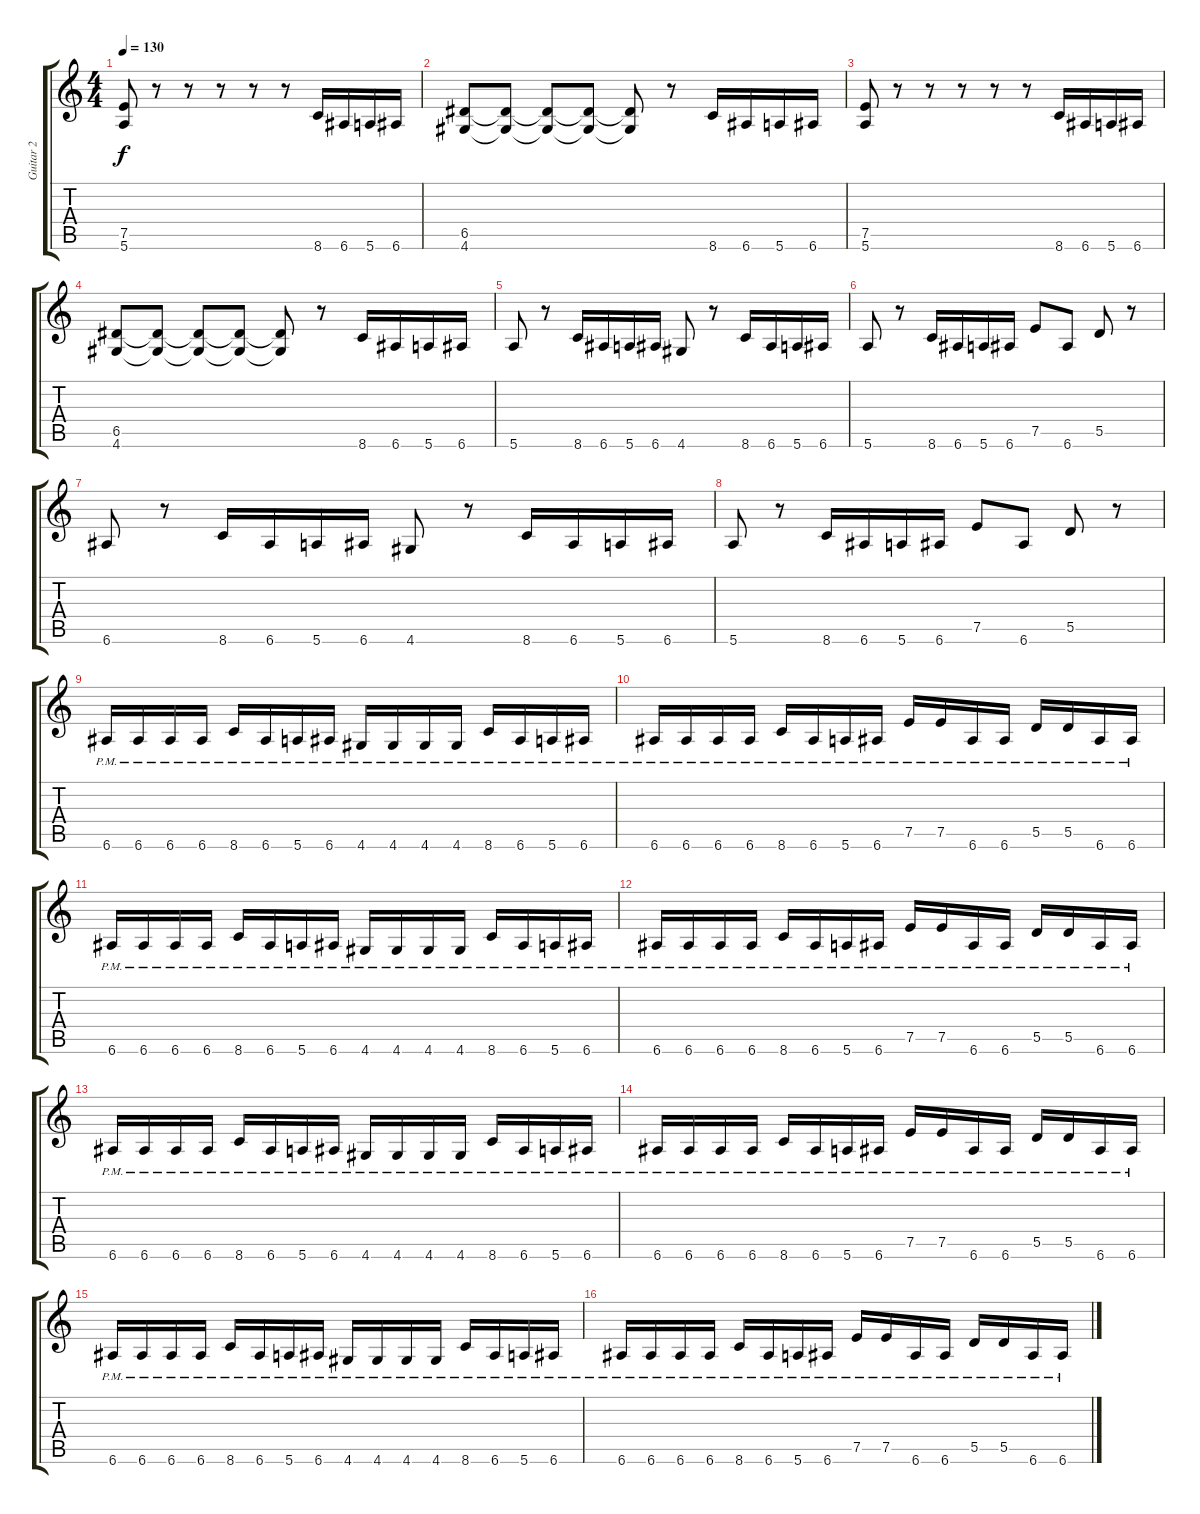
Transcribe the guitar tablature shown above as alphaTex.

\track ("Guitar 2" "Guitar 2") {instrument overdrivenguitar}
\staff {score tabs}
\tuning (E4 B3 G3 D3 A2 E2) {hide}
\ts (4 4)
\tempo 130
\clef g2
\ks c
(7.5 5.6).8{dy f} r.8 r.8 r.8 r.8 r.8 8.6.16 6.6.16 5.6.16 6.6.16 |
(6.5 4.6).8 (6.5{t} 4.6{t}).8 (6.5{t} 4.6{t}).8 (6.5{t} 4.6{t}).8 (6.5{t} 4.6{t}).8 r.8 8.6.16 6.6.16 5.6.16 6.6.16 |
(7.5 5.6).8 r.8 r.8 r.8 r.8 r.8 8.6.16 6.6.16 5.6.16 6.6.16 |
(6.5 4.6).8 (6.5{t} 4.6{t}).8 (6.5{t} 4.6{t}).8 (6.5{t} 4.6{t}).8 (6.5{t} 4.6{t}).8 r.8 8.6.16 6.6.16 5.6.16 6.6.16 |
5.6.8 r.8 8.6.16 6.6.16 5.6.16 6.6.16 4.6.8 r.8 8.6.16 6.6.16 5.6.16 6.6.16 |
5.6.8 r.8 8.6.16 6.6.16 5.6.16 6.6.16 7.5.8 6.6.8 5.5.8 r.8 |
6.6.8 r.8 8.6.16 6.6.16 5.6.16 6.6.16 4.6.8 r.8 8.6.16 6.6.16 5.6.16 6.6.16 |
5.6.8 r.8 8.6.16 6.6.16 5.6.16 6.6.16 7.5.8 6.6.8 5.5.8 r.8 |
6.6{pm}.16 6.6{pm}.16 6.6{pm}.16 6.6{pm}.16 8.6{pm}.16 6.6{pm}.16 5.6{pm}.16 6.6{pm}.16 4.6{pm}.16 4.6{pm}.16 4.6{pm}.16 4.6{pm}.16 8.6{pm}.16 6.6{pm}.16 5.6{pm}.16 6.6{pm}.16 |
6.6{pm}.16 6.6{pm}.16 6.6{pm}.16 6.6{pm}.16 8.6{pm}.16 6.6{pm}.16 5.6{pm}.16 6.6{pm}.16 7.5{pm}.16 7.5{pm}.16 6.6{pm}.16 6.6{pm}.16 5.5{pm}.16 5.5{pm}.16 6.6{pm}.16 6.6{pm}.16 |
6.6{pm}.16 6.6{pm}.16 6.6{pm}.16 6.6{pm}.16 8.6{pm}.16 6.6{pm}.16 5.6{pm}.16 6.6{pm}.16 4.6{pm}.16 4.6{pm}.16 4.6{pm}.16 4.6{pm}.16 8.6{pm}.16 6.6{pm}.16 5.6{pm}.16 6.6{pm}.16 |
6.6{pm}.16 6.6{pm}.16 6.6{pm}.16 6.6{pm}.16 8.6{pm}.16 6.6{pm}.16 5.6{pm}.16 6.6{pm}.16 7.5{pm}.16 7.5{pm}.16 6.6{pm}.16 6.6{pm}.16 5.5{pm}.16 5.5{pm}.16 6.6{pm}.16 6.6{pm}.16 |
6.6{pm}.16 6.6{pm}.16 6.6{pm}.16 6.6{pm}.16 8.6{pm}.16 6.6{pm}.16 5.6{pm}.16 6.6{pm}.16 4.6{pm}.16 4.6{pm}.16 4.6{pm}.16 4.6{pm}.16 8.6{pm}.16 6.6{pm}.16 5.6{pm}.16 6.6{pm}.16 |
6.6{pm}.16 6.6{pm}.16 6.6{pm}.16 6.6{pm}.16 8.6{pm}.16 6.6{pm}.16 5.6{pm}.16 6.6{pm}.16 7.5{pm}.16 7.5{pm}.16 6.6{pm}.16 6.6{pm}.16 5.5{pm}.16 5.5{pm}.16 6.6{pm}.16 6.6{pm}.16 |
6.6{pm}.16 6.6{pm}.16 6.6{pm}.16 6.6{pm}.16 8.6{pm}.16 6.6{pm}.16 5.6{pm}.16 6.6{pm}.16 4.6{pm}.16 4.6{pm}.16 4.6{pm}.16 4.6{pm}.16 8.6{pm}.16 6.6{pm}.16 5.6{pm}.16 6.6{pm}.16 |
6.6{pm}.16 6.6{pm}.16 6.6{pm}.16 6.6{pm}.16 8.6{pm}.16 6.6{pm}.16 5.6{pm}.16 6.6{pm}.16 7.5{pm}.16 7.5{pm}.16 6.6{pm}.16 6.6{pm}.16 5.5{pm}.16 5.5{pm}.16 6.6{pm}.16 6.6{pm}.16
